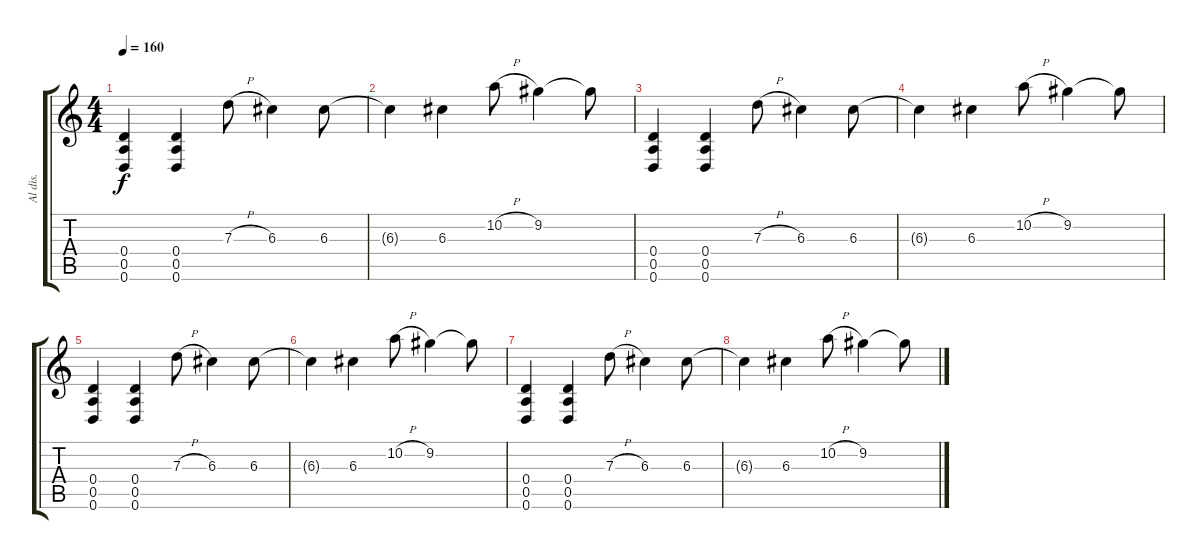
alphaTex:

\track ("Al dis." "Al dis.") {instrument distortionguitar}
\staff {score tabs}
\tuning (E4 B3 G3 D3 A2 D2) {hide}
\ts (4 4)
\tempo 160
\clef g2
\ks c
(0.4 0.5 0.6).4{dy f} (0.4 0.5 0.6).4 7.3{h}.8 6.3.4 6.3.8 |
6.3{t}.4 6.3.4 10.2{h}.8 9.2.4 9.2{t}.8 |
(0.4 0.5 0.6).4 (0.4 0.5 0.6).4 7.3{h}.8 6.3.4 6.3.8 |
6.3{t}.4 6.3.4 10.2{h}.8 9.2.4 9.2{t}.8 |
(0.4 0.5 0.6).4 (0.4 0.5 0.6).4 7.3{h}.8 6.3.4 6.3.8 |
6.3{t}.4 6.3.4 10.2{h}.8 9.2.4 9.2{t}.8 |
(0.4 0.5 0.6).4 (0.4 0.5 0.6).4 7.3{h}.8 6.3.4 6.3.8 |
6.3{t}.4 6.3.4 10.2{h}.8 9.2.4 9.2{t}.8
